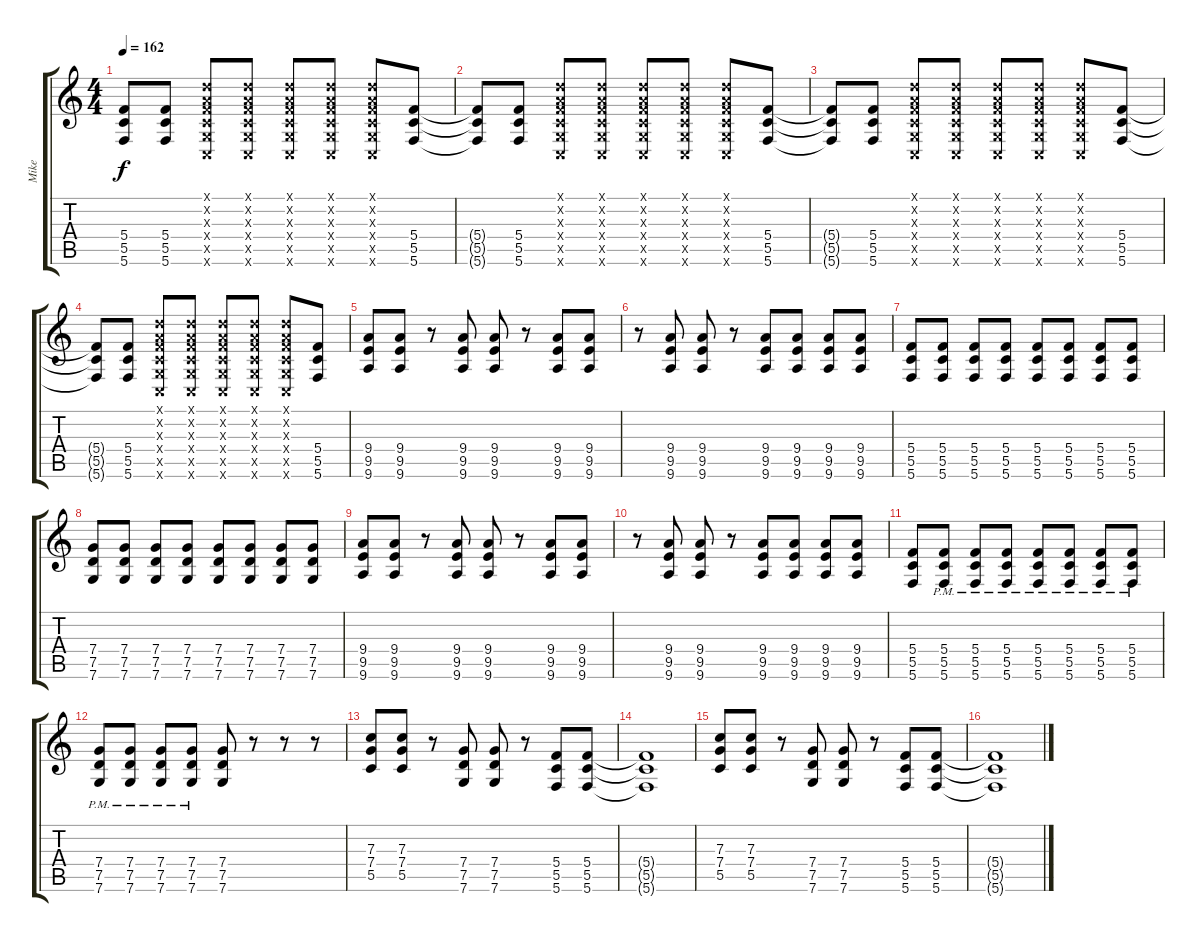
\track ("Mike" "Mike") {instrument distortionguitar}
\staff {score tabs}
\tuning (D4 A3 F3 C3 G2 C2) {hide}
\ts (4 4)
\tempo 162
\clef g2
\ks c
(5.4{t} 5.5{t} 5.6{t}).8{dy f} (5.4 5.5 5.6).8 (0.1{x} 0.2{x} 0.3{x} 0.4{x} 0.5{x} 0.6{x}).8 (0.1{x} 0.2{x} 0.3{x} 0.4{x} 0.5{x} 0.6{x}).8 (0.1{x} 0.2{x} 0.3{x} 0.4{x} 0.5{x} 0.6{x}).8 (0.1{x} 0.2{x} 0.3{x} 0.4{x} 0.5{x} 0.6{x}).8 (0.1{x} 0.2{x} 0.3{x} 0.4{x} 0.5{x} 0.6{x}).8 (5.4 5.5 5.6).8 |
(5.4{t} 5.5{t} 5.6{t}).8 (5.4 5.5 5.6).8 (0.1{x} 0.2{x} 0.3{x} 0.4{x} 0.5{x} 0.6{x}).8 (0.1{x} 0.2{x} 0.3{x} 0.4{x} 0.5{x} 0.6{x}).8 (0.1{x} 0.2{x} 0.3{x} 0.4{x} 0.5{x} 0.6{x}).8 (0.1{x} 0.2{x} 0.3{x} 0.4{x} 0.5{x} 0.6{x}).8 (0.1{x} 0.2{x} 0.3{x} 0.4{x} 0.5{x} 0.6{x}).8 (5.4 5.5 5.6).8 |
(5.4{t} 5.5{t} 5.6{t}).8 (5.4 5.5 5.6).8 (0.1{x} 0.2{x} 0.3{x} 0.4{x} 0.5{x} 0.6{x}).8 (0.1{x} 0.2{x} 0.3{x} 0.4{x} 0.5{x} 0.6{x}).8 (0.1{x} 0.2{x} 0.3{x} 0.4{x} 0.5{x} 0.6{x}).8 (0.1{x} 0.2{x} 0.3{x} 0.4{x} 0.5{x} 0.6{x}).8 (0.1{x} 0.2{x} 0.3{x} 0.4{x} 0.5{x} 0.6{x}).8 (5.4 5.5 5.6).8 |
(5.4{t} 5.5{t} 5.6{t}).8 (5.4 5.5 5.6).8 (0.1{x} 0.2{x} 0.3{x} 0.4{x} 0.5{x} 0.6{x}).8 (0.1{x} 0.2{x} 0.3{x} 0.4{x} 0.5{x} 0.6{x}).8 (0.1{x} 0.2{x} 0.3{x} 0.4{x} 0.5{x} 0.6{x}).8 (0.1{x} 0.2{x} 0.3{x} 0.4{x} 0.5{x} 0.6{x}).8 (0.1{x} 0.2{x} 0.3{x} 0.4{x} 0.5{x} 0.6{x}).8 (5.4 5.5 5.6).8 |
(9.4 9.5 9.6).8 (9.4 9.5 9.6).8 r.8 (9.4 9.5 9.6).8 (9.4 9.5 9.6).8 r.8 (9.4 9.5 9.6).8 (9.4 9.5 9.6).8 |
r.8 (9.4 9.5 9.6).8 (9.4 9.5 9.6).8 r.8 (9.4 9.5 9.6).8 (9.4 9.5 9.6).8 (9.4 9.5 9.6).8 (9.4 9.5 9.6).8 |
(5.4 5.5 5.6).8 (5.4 5.5 5.6).8 (5.4 5.5 5.6).8 (5.4 5.5 5.6).8 (5.4 5.5 5.6).8 (5.4 5.5 5.6).8 (5.4 5.5 5.6).8 (5.4 5.5 5.6).8 |
(7.4 7.5 7.6).8 (7.4 7.5 7.6).8 (7.4 7.5 7.6).8 (7.4 7.5 7.6).8 (7.4 7.5 7.6).8 (7.4 7.5 7.6).8 (7.4 7.5 7.6).8 (7.4 7.5 7.6).8 |
(9.4 9.5 9.6).8 (9.4 9.5 9.6).8 r.8 (9.4 9.5 9.6).8 (9.4 9.5 9.6).8 r.8 (9.4 9.5 9.6).8 (9.4 9.5 9.6).8 |
r.8 (9.4 9.5 9.6).8 (9.4 9.5 9.6).8 r.8 (9.4 9.5 9.6).8 (9.4 9.5 9.6).8 (9.4 9.5 9.6).8 (9.4 9.5 9.6).8 |
(5.4 5.5 5.6).8 (5.4{pm} 5.5{pm} 5.6{pm}).8 (5.4{pm} 5.5{pm} 5.6{pm}).8 (5.4{pm} 5.5{pm} 5.6{pm}).8 (5.4{pm} 5.5{pm} 5.6{pm}).8 (5.4{pm} 5.5{pm} 5.6{pm}).8 (5.4{pm} 5.5{pm} 5.6{pm}).8 (5.4{pm} 5.5{pm} 5.6{pm}).8 |
(7.4{pm} 7.5{pm} 7.6{pm}).8 (7.4{pm} 7.5{pm} 7.6{pm}).8 (7.4{pm} 7.5{pm} 7.6{pm}).8 (7.4{pm} 7.5{pm} 7.6{pm}).8 (7.4 7.5 7.6).8 r.8 r.8 r.8 |
(7.3 7.4 5.5).8 (7.3 7.4 5.5).8 r.8 (7.4 7.5 7.6).8 (7.4 7.5 7.6).8 r.8 (5.4 5.5 5.6).8 (5.4 5.5 5.6).8 |
(5.4{t} 5.5{t} 5.6{t}).1 |
(7.3 7.4 5.5).8 (7.3 7.4 5.5).8 r.8 (7.4 7.5 7.6).8 (7.4 7.5 7.6).8 r.8 (5.4 5.5 5.6).8 (5.4 5.5 5.6).8 |
(5.4{t} 5.5{t} 5.6{t}).1
